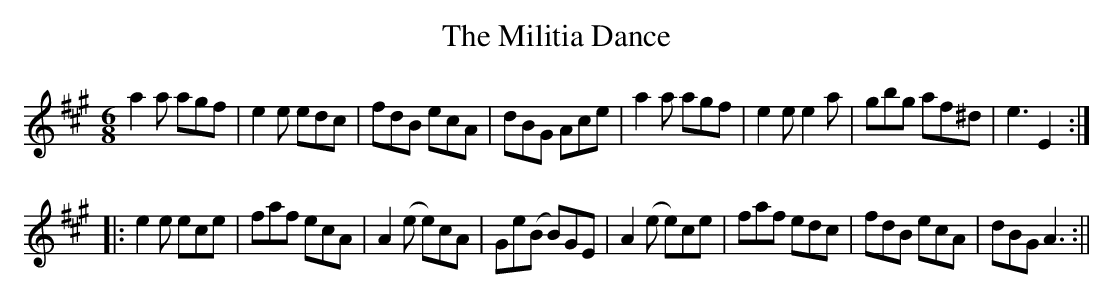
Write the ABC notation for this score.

X:1
T:Militia Dance, The
M:6/8
L:1/8
K:A
a2a agf|e2e edc|fdB ecA|dBG Ace|a2a agf|e2e e2a|gbg af^d|e3 E2:|
|:e2e ece|faf ecA|A2(e e)cA|Ge(B B)GE|A2(e e)ce|faf edc|fdB ecA|dBG A3:||
